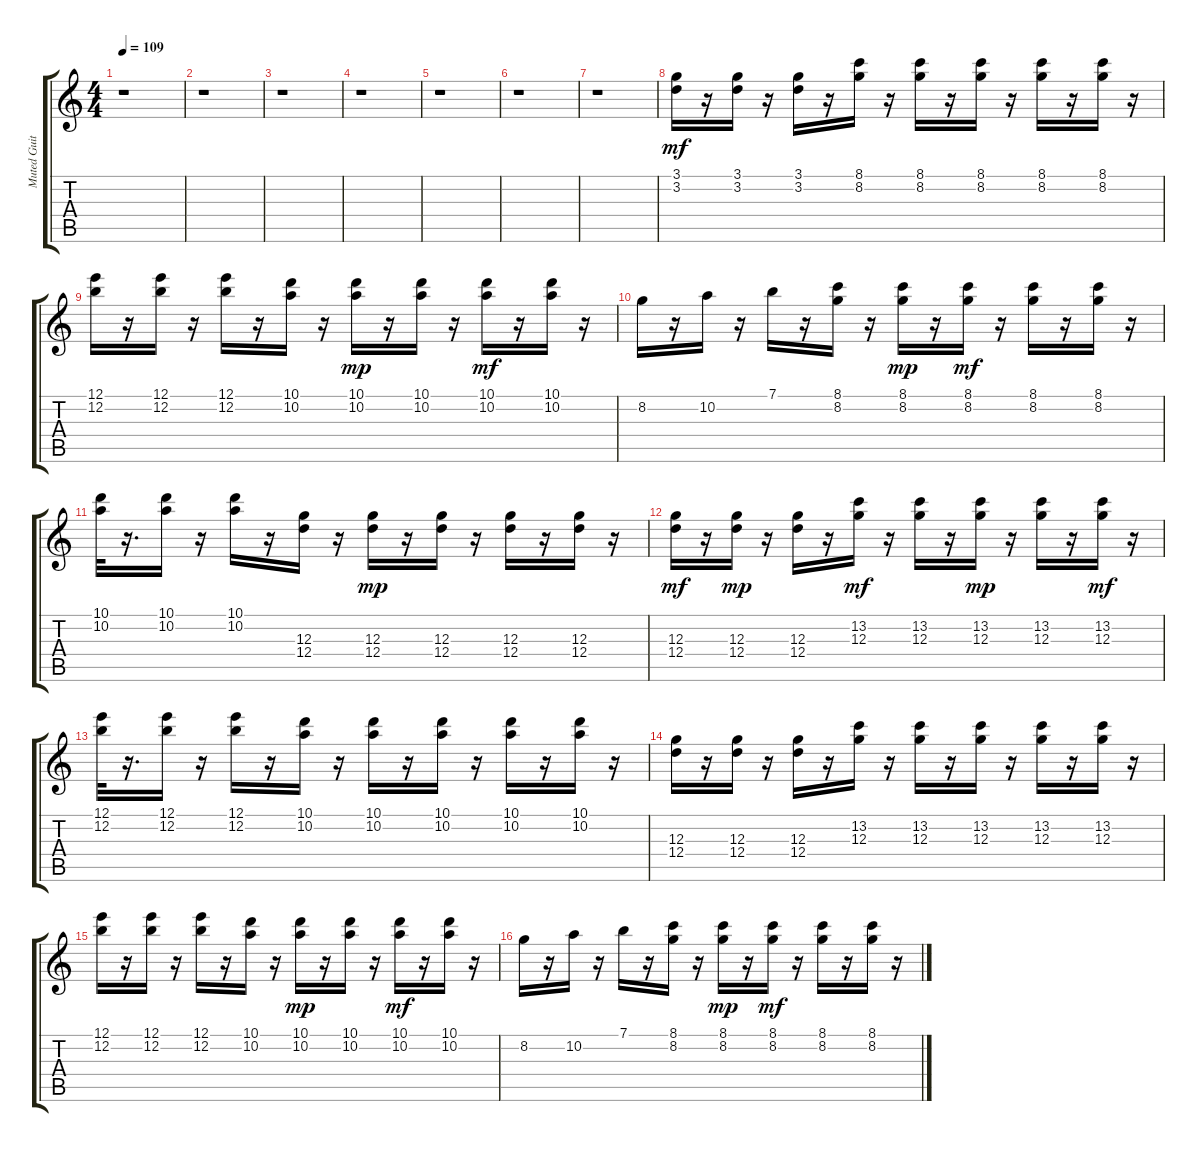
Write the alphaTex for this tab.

\track ("Muted Guitar        " "Muted Guit") {instrument electricguitarmuted}
\staff {score tabs}
\tuning (E4 B3 G3 D3 A2 E2) {hide}
\ts (4 4)
\tempo 109
\clef g2
\ks c
r.1{dy f} |
r.1 |
r.1 |
r.1 |
r.1 |
r.1 |
r.1 |
(3.1 3.2).16{dy mf} r.16 (3.1 3.2).16 r.16 (3.1 3.2).16 r.16 (8.1 8.2).16 r.16 (8.1 8.2).16 r.16 (8.1 8.2).16 r.16 (8.1 8.2).16 r.16 (8.1 8.2).16 r.16 |
(12.1 12.2).16 r.16 (12.1 12.2).16 r.16 (12.1 12.2).16 r.16 (10.1 10.2).16 r.16 (10.1 10.2).16{dy mp} r.16 (10.1 10.2).16 r.16 (10.1 10.2).16{dy mf} r.16 (10.1 10.2).16 r.16 |
8.2.16 r.16 10.2.16 r.16 7.1.16 r.16 (8.1 8.2).16 r.16 (8.1 8.2).16{dy mp} r.16 (8.1 8.2).16{dy mf} r.16 (8.1 8.2).16 r.16 (8.1 8.2).16 r.16 |
(10.1 10.2).32 r.16{d} (10.1 10.2).16 r.16 (10.1 10.2).16 r.16 (12.3 12.4).16 r.16 (12.3 12.4).16{dy mp} r.16 (12.3 12.4).16 r.16 (12.3 12.4).16 r.16 (12.3 12.4).16 r.16 |
(12.3 12.4).16{dy mf} r.16 (12.3 12.4).16{dy mp} r.16 (12.3 12.4).16 r.16 (13.2 12.3).16{dy mf} r.16 (13.2 12.3).16 r.16 (13.2 12.3).16{dy mp} r.16 (13.2 12.3).16 r.16 (13.2 12.3).16{dy mf} r.16 |
(12.1 12.2).32 r.16{d} (12.1 12.2).16 r.16 (12.1 12.2).16 r.16 (10.1 10.2).16 r.16 (10.1 10.2).16 r.16 (10.1 10.2).16 r.16 (10.1 10.2).16 r.16 (10.1 10.2).16 r.16 |
(12.3 12.4).16 r.16 (12.3 12.4).16 r.16 (12.3 12.4).16 r.16 (13.2 12.3).16 r.16 (13.2 12.3).16 r.16 (13.2 12.3).16 r.16 (13.2 12.3).16 r.16 (13.2 12.3).16 r.16 |
(12.1 12.2).16 r.16 (12.1 12.2).16 r.16 (12.1 12.2).16 r.16 (10.1 10.2).16 r.16 (10.1 10.2).16{dy mp} r.16 (10.1 10.2).16 r.16 (10.1 10.2).16{dy mf} r.16 (10.1 10.2).16 r.16 |
8.2.16 r.16 10.2.16 r.16 7.1.16 r.16 (8.1 8.2).16 r.16 (8.1 8.2).16{dy mp} r.16 (8.1 8.2).16{dy mf} r.16 (8.1 8.2).16 r.16 (8.1 8.2).16 r.16
